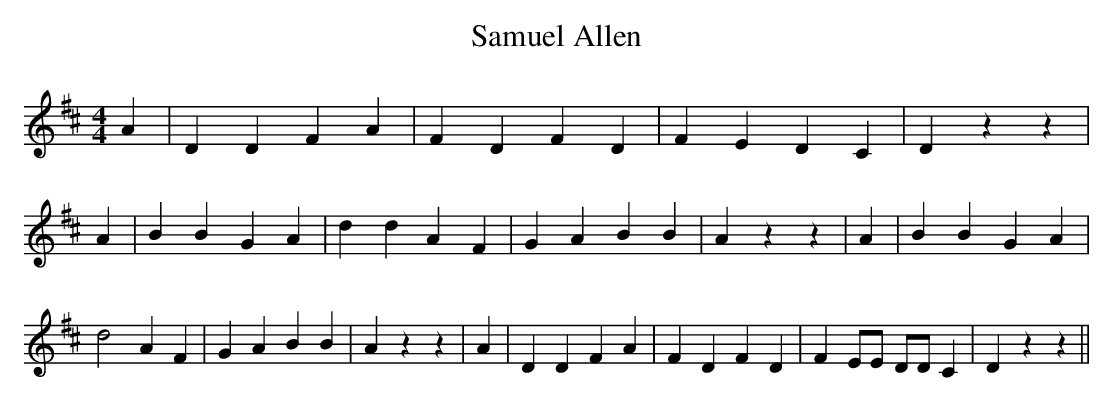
X:1
T:Samuel Allen
M:4/4
L:1/4
K:D
 A| D D F A| F- D F D| F E D C| D z z| A| B B G A| d d A F| G A B B|\
 A z z| A| B B G A| d2 A F| G A B B| A z z| A| D D F A| F D F D| F E/2E/2 D/2D/2 C|\
 D z z||
